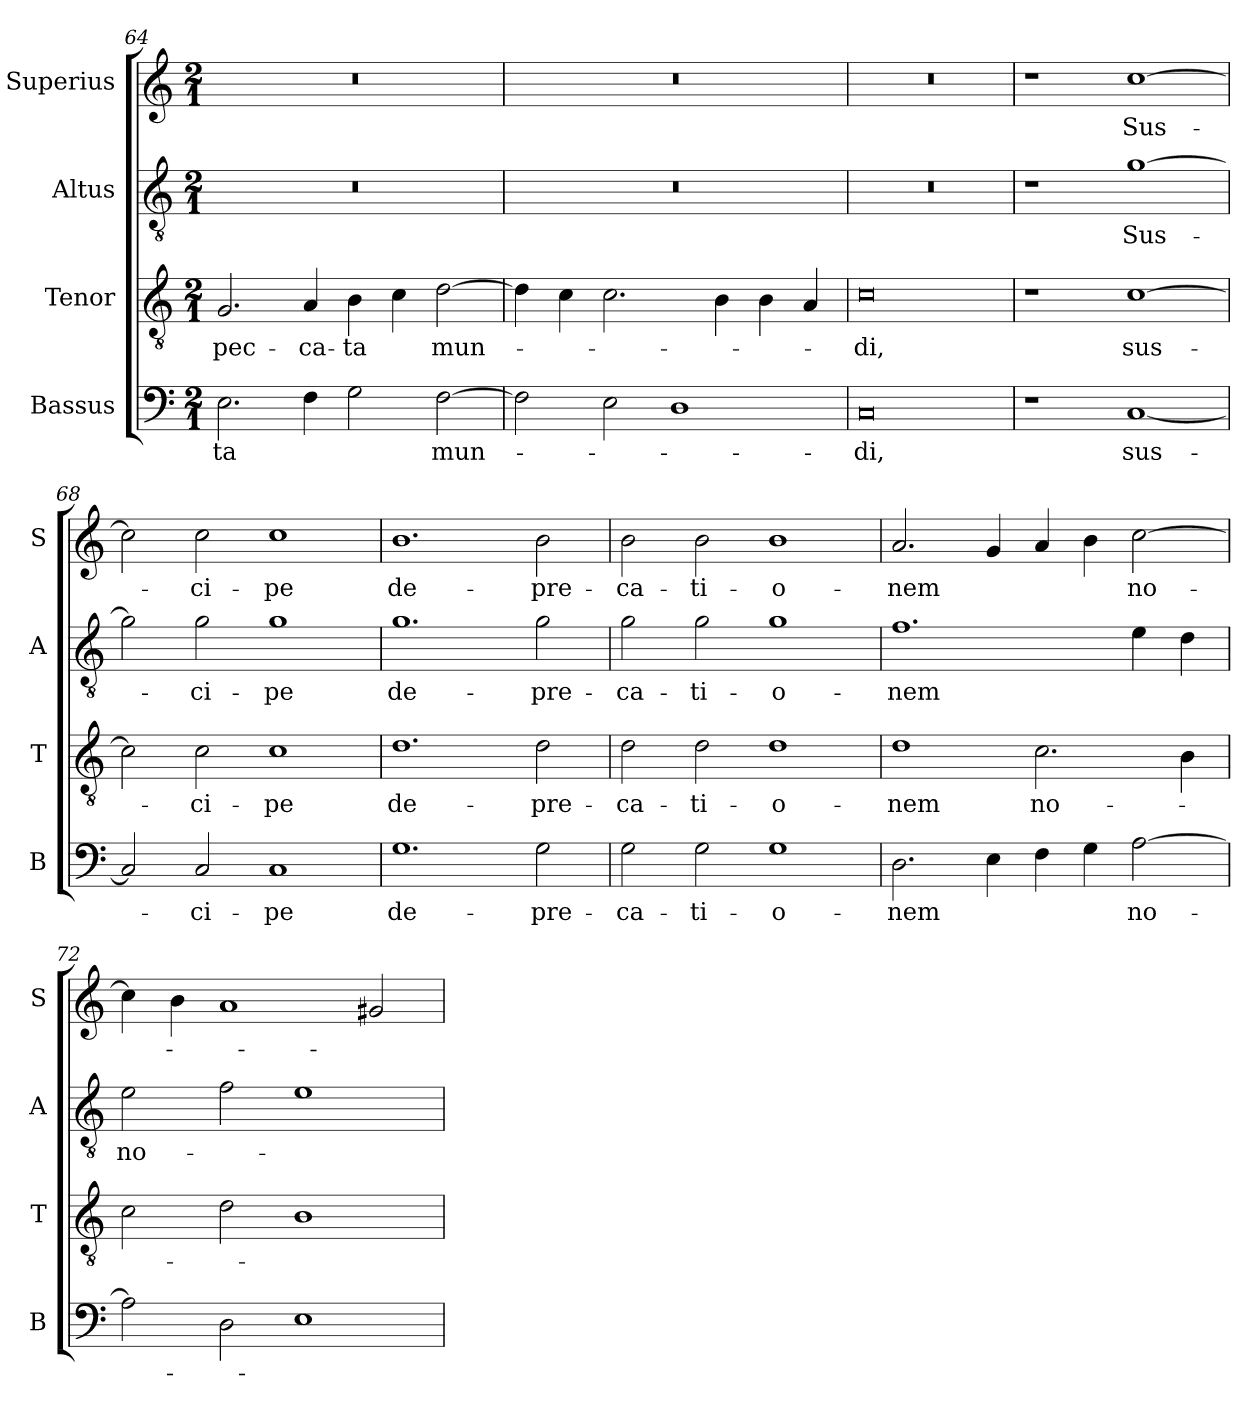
**kern	**text	**kern	**text	**kern	**text	**kern	**text
*part4	*part4	*part3	*part3	*part2	*part2	*part1	*part1
*staff4	*staff4	*staff3	*staff3	*staff2	*staff2	*staff1	*staff1
*I"Bassus	*	*I"Tenor	*	*I"Altus	*	*I"Superius	*
*I'B	*	*I'T	*	*I'A	*	*I'S	*
*clefF4	*	*clefGv2	*	*clefGv2	*	*clefG2	*
*k[]	*	*k[]	*	*k[]	*	*k[]	*
*M2/1	*	*M2/1	*	*M2/1	*	*M2/1	*
=64	=64	=64	=64	=64	=64	=64	=64
2.E\	-ta	2.G/	pec-	0r	.	0r	.
4F\	.	4A/	-ca-	.	.	.	.
2G\	.	4B\	-ta	.	.	.	.
.	.	4c\	.	.	.	.	.
[2F\	mun-	[2d\	mun-	.	.	.	.
=65	=65	=65	=65	=65	=65	=65	=65
2F\]	.	4d\]	.	0r	.	0r	.
.	.	4c\	.	.	.	.	.
2E\	.	2.c\	.	.	.	.	.
1D	.	.	.	.	.	.	.
.	.	4B\	.	.	.	.	.
.	.	4B\	.	.	.	.	.
.	.	4A/	.	.	.	.	.
=66	=66	=66	=66	=66	=66	=66	=66
0C	-di,	0c	-di,	0r	.	0r	.
=67	=67	=67	=67	=67	=67	=67	=67
1r	.	1r	.	1r	.	1r	.
[1C	sus-	[1c	sus-	[1g	Sus-	[1cc	Sus-
=68	=68	=68	=68	=68	=68	=68	=68
2C/]	.	2c\]	.	2g\]	.	2cc\]	.
2C/	-ci-	2c\	-ci-	2g\	-ci-	2cc\	-ci-
1C	-pe	1c	-pe	1g	-pe	1cc	-pe
=69	=69	=69	=69	=69	=69	=69	=69
1.G	de-	1.d	de-	1.g	de-	1.b	de-
2G\	-pre-	2d\	-pre-	2g\	-pre-	2b\	-pre-
=70	=70	=70	=70	=70	=70	=70	=70
2G\	-ca-	2d\	-ca-	2g\	-ca-	2b\	-ca-
2G\	-ti-	2d\	-ti-	2g\	-ti-	2b\	-ti-
1G	-o-	1d	-o-	1g	-o-	1b	-o-
=71	=71	=71	=71	=71	=71	=71	=71
2.D\	-nem	1d	-nem	1.f	-nem	2.a/	-nem
4E\	.	.	.	.	.	4g/	.
4F\	.	2.c\	no-	.	.	4a/	.
4G\	.	.	.	.	.	4b\	.
[2A\	no-	.	.	4e\	.	[2cc\	no-
.	.	4B\	.	4d\	.	.	.
=72	=72	=72	=72	=72	=72	=72	=72
2A\]	.	2c\	.	2e\	no-	4cc\]	.
.	.	.	.	.	.	4b\	.
2D\	.	2d\	.	2f\	.	1a	.
1E	.	1B	.	1e	.	.	.
.	.	.	.	.	.	2g#X/	.
=	=	=	=	=	=	=	=
*-	*-	*-	*-	*-	*-	*-	*-
